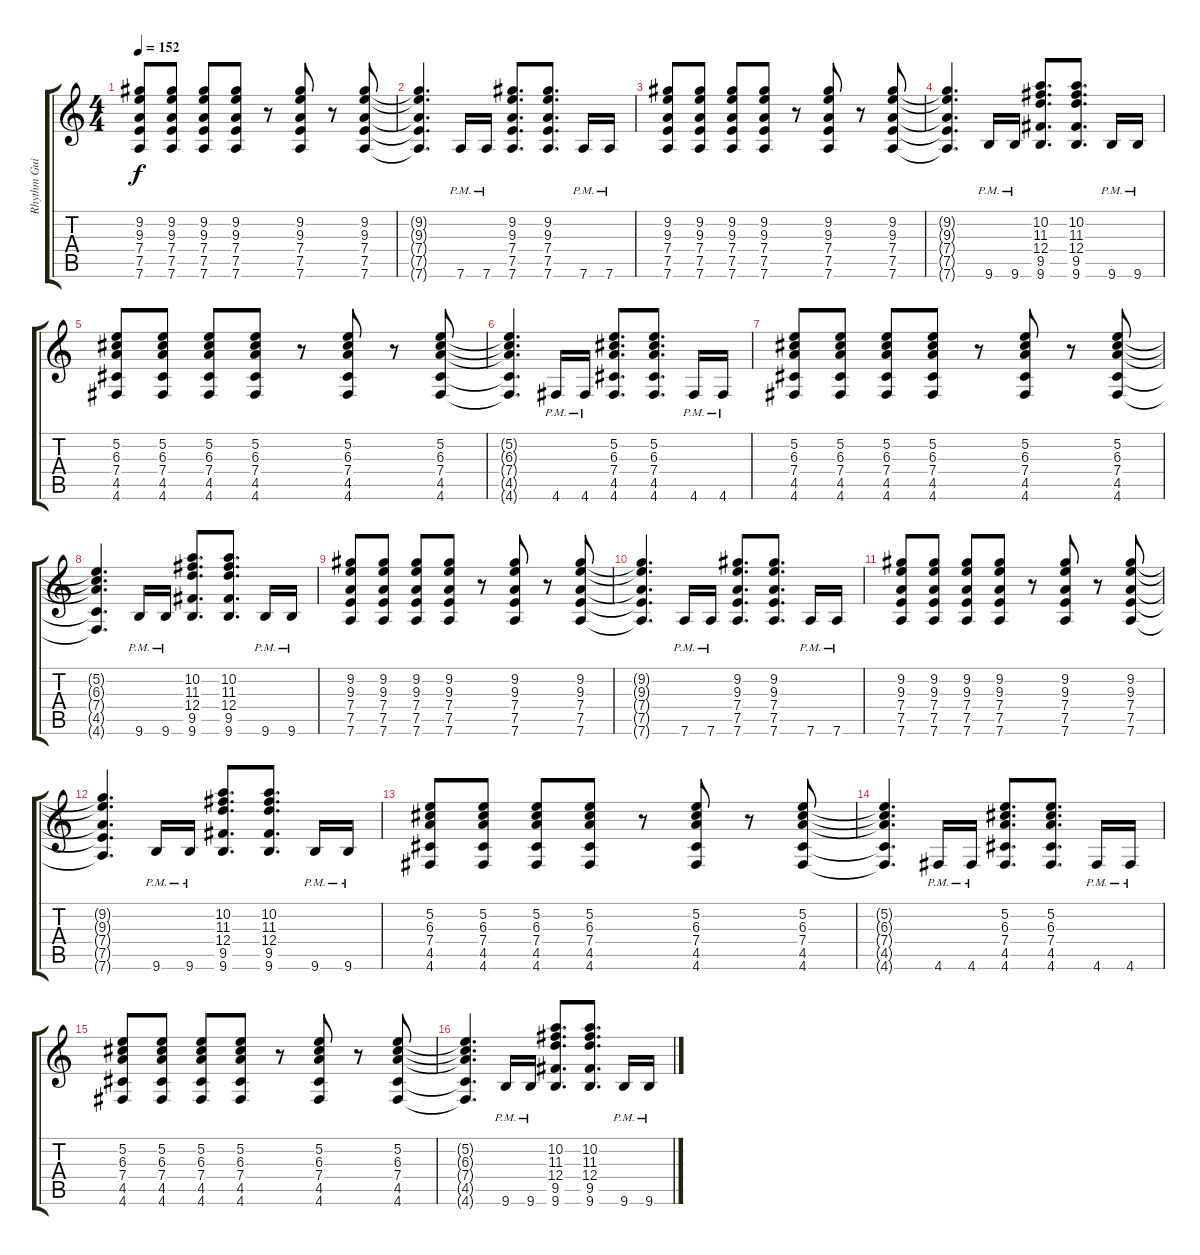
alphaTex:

\track ("Rhythm Guitar 1" "Rhythm Gui") {instrument distortionguitar}
\staff {score tabs}
\tuning (E4 B3 G3 D3 A2 D2) {hide}
\ts (4 4)
\tempo 152
\clef g2
\ks c
(9.2 9.3 7.4 7.5 7.6).8{dy f} (9.2 9.3 7.4 7.5 7.6).8 (9.2 9.3 7.4 7.5 7.6).8 (9.2 9.3 7.4 7.5 7.6).8 r.8 (9.2 9.3 7.4 7.5 7.6).8 r.8 (9.2 9.3 7.4 7.5 7.6).8 |
(9.2{t} 9.3{t} 7.4{t} 7.5{t} 7.6{t}).4{d} 7.6{pm}.16 7.6{pm}.16 (9.2 9.3 7.4 7.5 7.6).8{d} (9.2 9.3 7.4 7.5 7.6).8{d} 7.6{pm}.16 7.6{pm}.16 |
(9.2 9.3 7.4 7.5 7.6).8 (9.2 9.3 7.4 7.5 7.6).8 (9.2 9.3 7.4 7.5 7.6).8 (9.2 9.3 7.4 7.5 7.6).8 r.8 (9.2 9.3 7.4 7.5 7.6).8 r.8 (9.2 9.3 7.4 7.5 7.6).8 |
(9.2{t} 9.3{t} 7.4{t} 7.5{t} 7.6{t}).4{d} 9.6{pm}.16 9.6{pm}.16 (10.2 11.3 12.4 9.5 9.6).8{d} (10.2 11.3 12.4 9.5 9.6).8{d} 9.6{pm}.16 9.6{pm}.16 |
(5.2 6.3 7.4 4.5 4.6).8 (5.2 6.3 7.4 4.5 4.6).8 (5.2 6.3 7.4 4.5 4.6).8 (5.2 6.3 7.4 4.5 4.6).8 r.8 (5.2 6.3 7.4 4.5 4.6).8 r.8 (5.2 6.3 7.4 4.5 4.6).8 |
(5.2{t} 6.3{t} 7.4{t} 4.5{t} 4.6{t}).4{d} 4.6{pm}.16 4.6{pm}.16 (5.2 6.3 7.4 4.5 4.6).8{d} (5.2 6.3 7.4 4.5 4.6).8{d} 4.6{pm}.16 4.6{pm}.16 |
(5.2 6.3 7.4 4.5 4.6).8 (5.2 6.3 7.4 4.5 4.6).8 (5.2 6.3 7.4 4.5 4.6).8 (5.2 6.3 7.4 4.5 4.6).8 r.8 (5.2 6.3 7.4 4.5 4.6).8 r.8 (5.2 6.3 7.4 4.5 4.6).8 |
(5.2{t} 6.3{t} 7.4{t} 4.5{t} 4.6{t}).4{d} 9.6{pm}.16 9.6{pm}.16 (10.2 11.3 12.4 9.5 9.6).8{d} (10.2 11.3 12.4 9.5 9.6).8{d} 9.6{pm}.16 9.6{pm}.16 |
(9.2 9.3 7.4 7.5 7.6).8 (9.2 9.3 7.4 7.5 7.6).8 (9.2 9.3 7.4 7.5 7.6).8 (9.2 9.3 7.4 7.5 7.6).8 r.8 (9.2 9.3 7.4 7.5 7.6).8 r.8 (9.2 9.3 7.4 7.5 7.6).8 |
(9.2{t} 9.3{t} 7.4{t} 7.5{t} 7.6{t}).4{d} 7.6{pm}.16 7.6{pm}.16 (9.2 9.3 7.4 7.5 7.6).8{d} (9.2 9.3 7.4 7.5 7.6).8{d} 7.6{pm}.16 7.6{pm}.16 |
(9.2 9.3 7.4 7.5 7.6).8 (9.2 9.3 7.4 7.5 7.6).8 (9.2 9.3 7.4 7.5 7.6).8 (9.2 9.3 7.4 7.5 7.6).8 r.8 (9.2 9.3 7.4 7.5 7.6).8 r.8 (9.2 9.3 7.4 7.5 7.6).8 |
(9.2{t} 9.3{t} 7.4{t} 7.5{t} 7.6{t}).4{d} 9.6{pm}.16 9.6{pm}.16 (10.2 11.3 12.4 9.5 9.6).8{d} (10.2 11.3 12.4 9.5 9.6).8{d} 9.6{pm}.16 9.6{pm}.16 |
(5.2 6.3 7.4 4.5 4.6).8 (5.2 6.3 7.4 4.5 4.6).8 (5.2 6.3 7.4 4.5 4.6).8 (5.2 6.3 7.4 4.5 4.6).8 r.8 (5.2 6.3 7.4 4.5 4.6).8 r.8 (5.2 6.3 7.4 4.5 4.6).8 |
(5.2{t} 6.3{t} 7.4{t} 4.5{t} 4.6{t}).4{d} 4.6{pm}.16 4.6{pm}.16 (5.2 6.3 7.4 4.5 4.6).8{d} (5.2 6.3 7.4 4.5 4.6).8{d} 4.6{pm}.16 4.6{pm}.16 |
(5.2 6.3 7.4 4.5 4.6).8 (5.2 6.3 7.4 4.5 4.6).8 (5.2 6.3 7.4 4.5 4.6).8 (5.2 6.3 7.4 4.5 4.6).8 r.8 (5.2 6.3 7.4 4.5 4.6).8 r.8 (5.2 6.3 7.4 4.5 4.6).8 |
(5.2{t} 6.3{t} 7.4{t} 4.5{t} 4.6{t}).4{d} 9.6{pm}.16 9.6{pm}.16 (10.2 11.3 12.4 9.5 9.6).8{d} (10.2 11.3 12.4 9.5 9.6).8{d} 9.6{pm}.16 9.6{pm}.16
